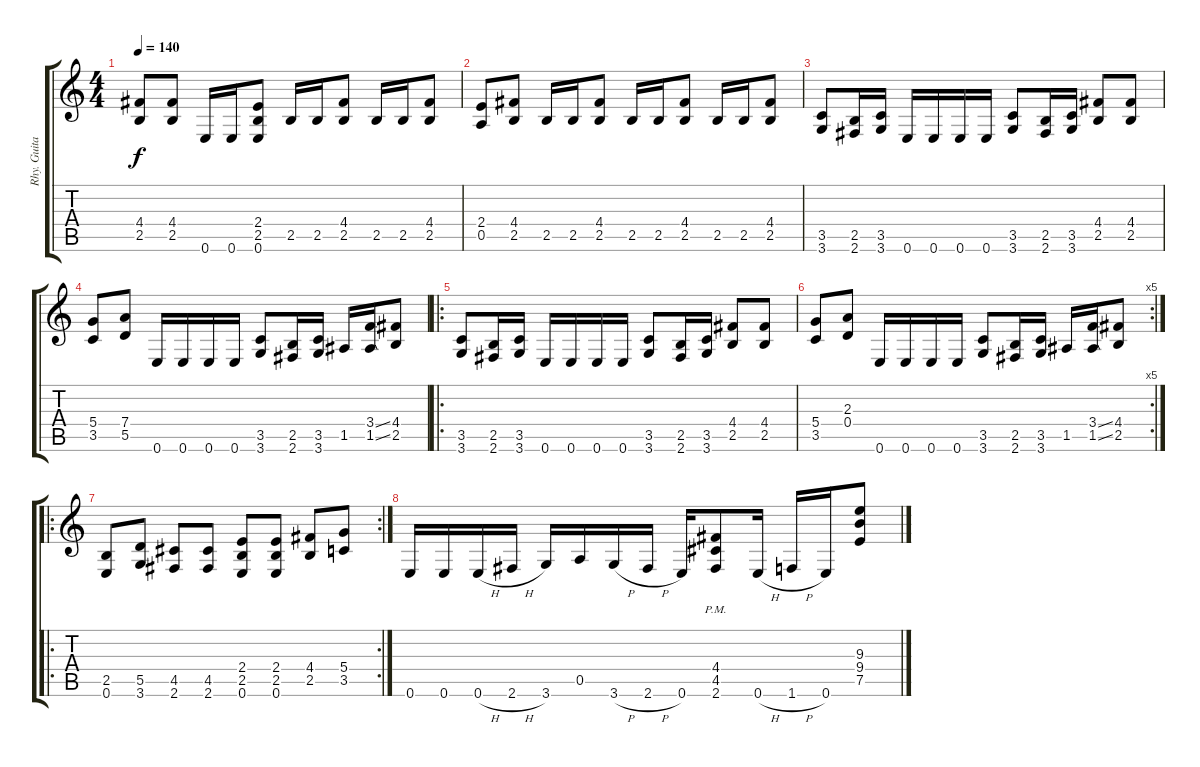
\track ("Rhy. Guitar " "Rhy. Guita") {instrument distortionguitar}
\staff {score tabs}
\tuning (E4 B3 G3 D3 A2 E2) {hide}
\ts (4 4)
\tempo 140
\clef g2
\ks c
(4.4 2.5).8{dy f} (4.4 2.5).8 0.6.16 0.6.16 (2.4 2.5 0.6).8 2.5.16 2.5.16 (4.4 2.5).8 2.5.16 2.5.16 (4.4 2.5).8 |
(2.4 0.5).8 (4.4 2.5).8 2.5.16 2.5.16 (4.4 2.5).8 2.5.16 2.5.16 (4.4 2.5).8 2.5.16 2.5.16 (4.4 2.5).8 |
(3.5 3.6).8 (2.5 2.6).16 (3.5 3.6).16 0.6.16 0.6.16 0.6.16 0.6.16 (3.5 3.6).8 (2.5 2.6).16 (3.5 3.6).16 (4.4 2.5).8 (4.4 2.5).8 |
(5.4 3.5).8 (7.4 5.5).8 0.6.16 0.6.16 0.6.16 0.6.16 (3.5 3.6).8 (2.5 2.6).16 (3.5 3.6).16 1.5.16 (3.4{ss} 1.5{ss}).16 (4.4 2.5).8 |
\ro
(3.5 3.6).8 (2.5 2.6).16 (3.5 3.6).16 0.6.16 0.6.16 0.6.16 0.6.16 (3.5 3.6).8 (2.5 2.6).16 (3.5 3.6).16 (4.4 2.5).8 (4.4 2.5).8 |
\rc 5
(5.4 3.5).8 (2.3 0.4).8 0.6.16 0.6.16 0.6.16 0.6.16 (3.5 3.6).8 (2.5 2.6).16 (3.5 3.6).16 1.5.16 (3.4{ss} 1.5{ss}).16 (4.4 2.5).8 |
\ro
\rc 2
(2.5 0.6).8 (5.5 3.6).8 (4.5 2.6).8 (4.5 2.6).8 (2.4 2.5 0.6).8 (2.4 2.5 0.6).8 (4.4 2.5).8 (5.4 3.5).8 |
0.6.16 0.6.16 0.6{h}.16 2.6{h}.16 3.6.16 0.5.16 3.6{h}.16 2.6{h}.16 0.6.16 (4.4{pm} 4.5{pm} 2.6{pm}).8 0.6{h}.16 1.6{h}.16 0.6.16 (9.3 9.4 7.5).8
